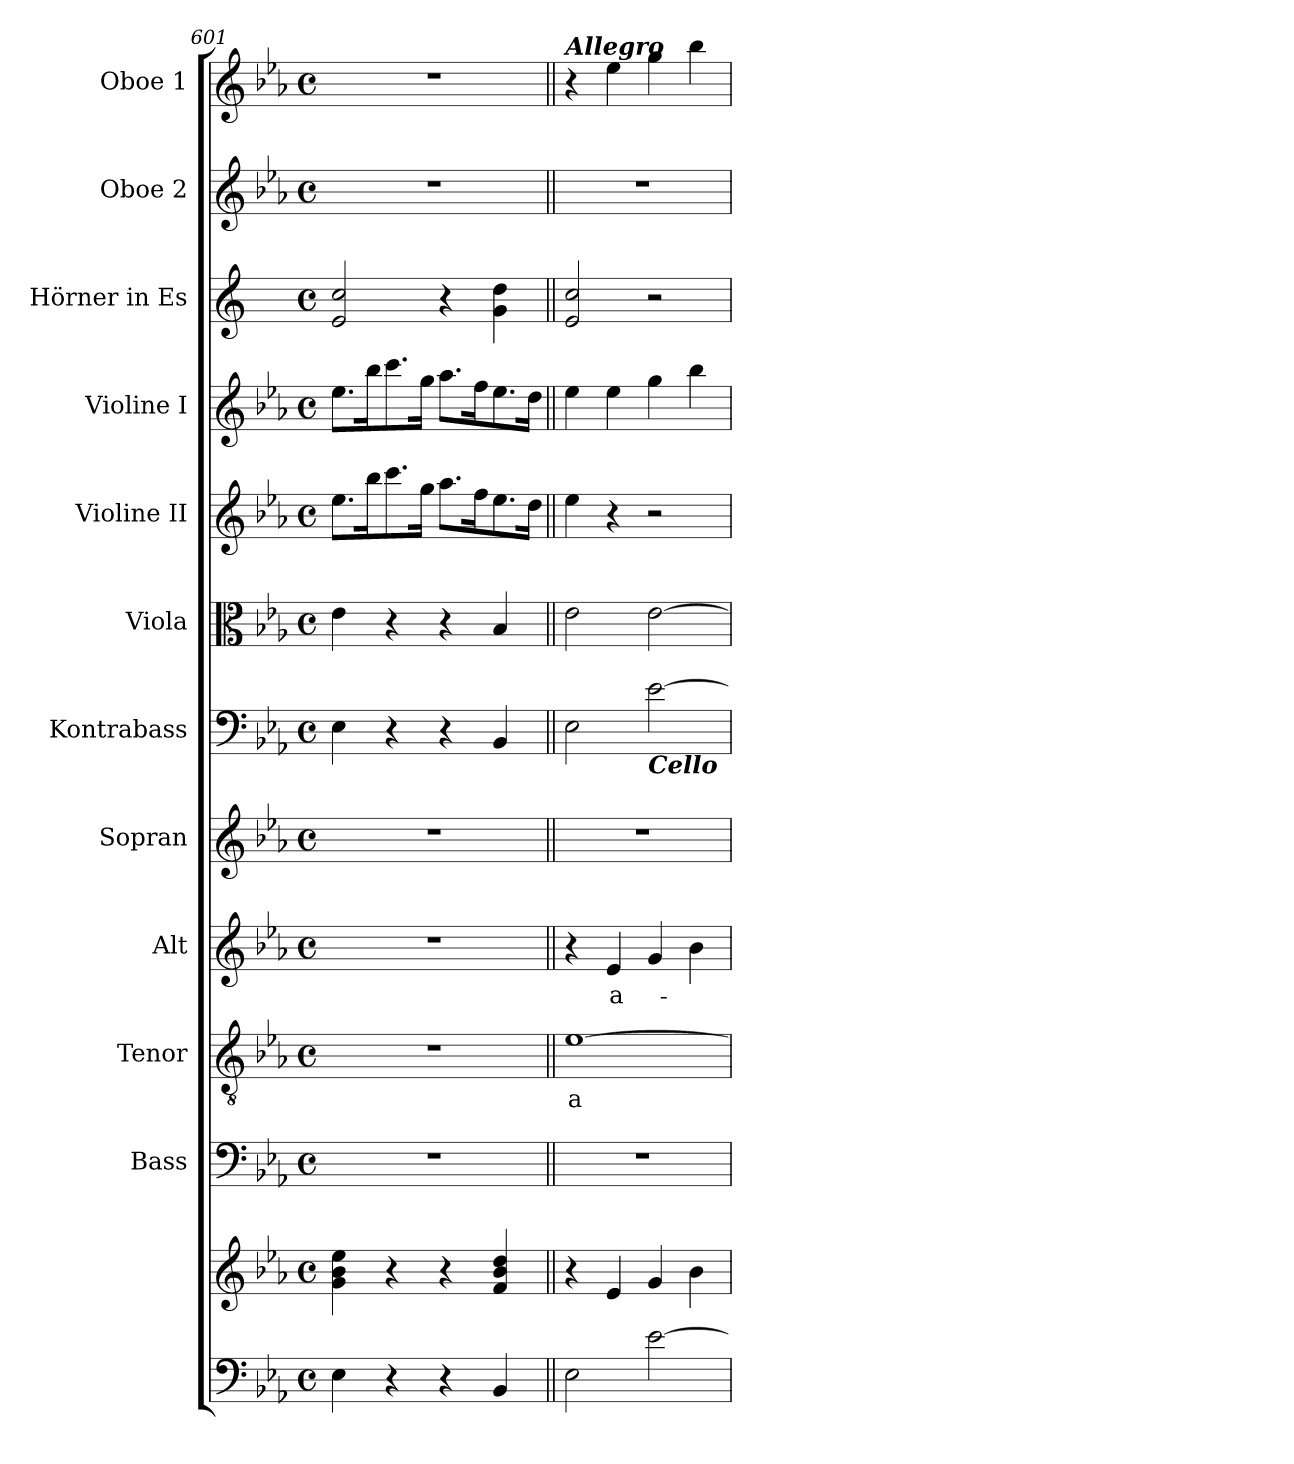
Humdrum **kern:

**kern	**kern	**kern	**kern	**text	**kern	**text	**kern	**kern	**kern	**kern	**kern	**kern	**kern	**kern
*part12	*part12	*part11	*part10	*part10	*part9	*part9	*part8	*part7	*part6	*part5	*part4	*part3	*part2	*part1
*staff13	*staff12	*staff11	*staff10	*staff10	*staff9	*staff9	*staff8	*staff7	*staff6	*staff5	*staff4	*staff3	*staff2	*staff1
*	*	*I"Bass	*I"Tenor	*	*I"Alt	*	*I"Sopran	*I"Kontrabass	*I"Viola	*I"Violine II	*I"Violine I	*I"Hörner in Es	*I"Oboe 2	*I"Oboe 1
*	*	*I'B.	*I'T.	*	*I'A.	*	*I'S.	*I'Kb.	*I'Vla.	*I'Vl. II	*I'Vl. I	*	*I'Ob. 2	*I'Ob. 1
*clefF4	*clefG2	*clefF4	*clefGv2	*	*clefG2	*	*clefG2	*clefF4	*clefC3	*clefG2	*clefG2	*clefG2	*clefG2	*clefG2
*	*	*	*	*	*	*	*	*ITrd7c12	*	*	*	*ITrd5c9	*	*
*k[b-e-a-]	*k[b-e-a-]	*k[b-e-a-]	*k[b-e-a-]	*	*k[b-e-a-]	*	*k[b-e-a-]	*k[b-e-a-]	*k[b-e-a-]	*k[b-e-a-]	*k[b-e-a-]	*k[b-e-a-]	*k[b-e-a-]	*k[b-e-a-]
*E-:	*E-:	*E-:	*E-:	*	*E-:	*	*E-:	*E-:	*E-:	*E-:	*E-:	*E-:	*E-:	*E-:
*M4/4	*M4/4	*M4/4	*M4/4	*	*M4/4	*	*M4/4	*M4/4	*M4/4	*M4/4	*M4/4	*M4/4	*M4/4	*M4/4
*met(c)	*met(c)	*met(c)	*met(c)	*	*met(c)	*	*met(c)	*met(c)	*met(c)	*met(c)	*met(c)	*met(c)	*met(c)	*met(c)
=601	=601	=601	=601	=601	=601	=601	=601	=601	=601	=601	=601	=601	=601	=601
4E-\	4g\ 4b-\ 4ee-\	1r	1r	.	1r	.	1r	4EE-\	4e-\	8.ee-\L	8.ee-\L	2G/ 2e-/	1r	1r
.	.	.	.	.	.	.	.	.	.	16bb-\k	16bb-\k	.	.	.
4r	4r	.	.	.	.	.	.	4r	4r	8.ccc\	8.ccc\	.	.	.
.	.	.	.	.	.	.	.	.	.	16gg\Jk	16gg\Jk	.	.	.
4r	4r	.	.	.	.	.	.	4r	4r	8.aa-\L	8.aa-\L	4r	.	.
.	.	.	.	.	.	.	.	.	.	16ff\k	16ff\k	.	.	.
4BB-/	4f/ 4b-/ 4dd/	.	.	.	.	.	.	4BBB-/	4B-/	8.ee-\	8.ee-\	4B-\ 4f\	.	.
.	.	.	.	.	.	.	.	.	.	16dd\Jk	16dd\Jk	.	.	.
=602||	=602||	=602||	=602||	=602||	=602||	=602||	=602||	=602||	=602||	=602||	=602||	=602||	=602||	=602||
!	!	!	!	!	!	!	!	!	!	!	!	!	!	!LO:TX:a:Bi:t=Allegro
!	!	!	!	!LO:LY:b	!	!	!	!	!	!	!	!	!	!
2E-\	4r	1r	[1e-	a-	4r	.	1r	2EE-\	2e-\	4ee-\	4ee-\	2G/ 2e-/	1r	4r
!	!	!	!	!	!	!LO:LY:b	!	!	!	!	!	!	!	!
.	4e-/	.	.	.	4e-/	a-	.	.	.	4r	4ee-\	.	.	4ee-\
!	!	!	!	!	!	!	!	!LO:TX:b:Bi:t=Cello	!	!	!	!	!	!
[2e-\	4g/	.	.	.	4g/	.	.	[2E-\	[2e-\	2r	4gg\	2r	.	4gg\
.	4b-\	.	.	.	4b-\	.	.	.	.	.	4bb-\	.	.	4bb-\
=	=	=	=	=	=	=	=	=	=	=	=	=	=	=
*-	*-	*-	*-	*-	*-	*-	*-	*-	*-	*-	*-	*-	*-	*-
